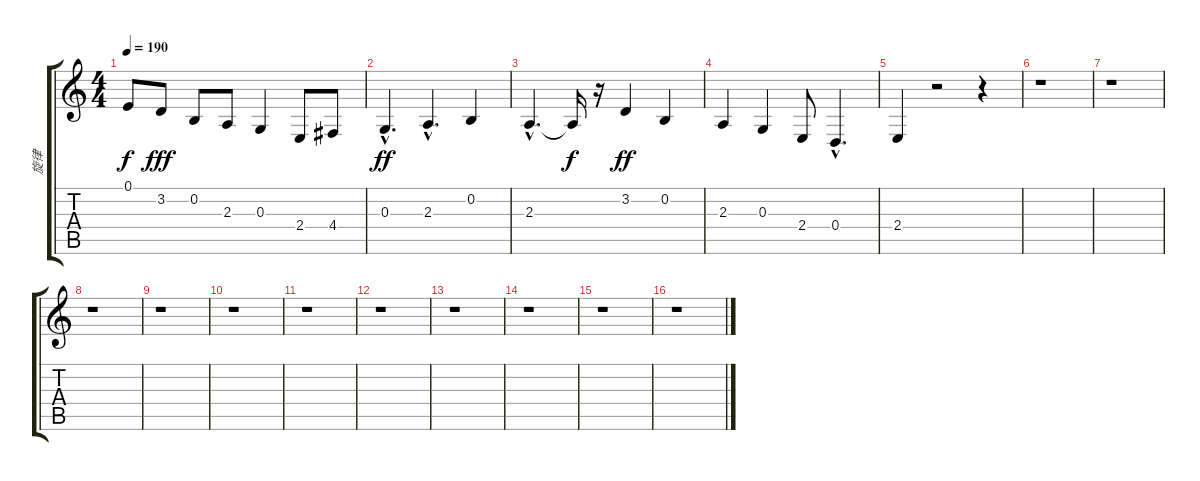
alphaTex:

\track ("旋律" "旋律") {instrument whistle}
\staff {score tabs}
\tuning (E4 B3 G3 D3 A2 E2) {hide}
\ts (4 4)
\tempo 190
\clef g2
\ks c
0.1{t}.8{dy f} 3.2.8{dy fff} 0.2.8 2.3.8 0.3.4 2.4.8 4.4.8 |
0.3{hac}.4{d dy ff} 2.3{hac}.4{d} 0.2.4 |
2.3{hac}.4{d} 2.3{t}.16{dy f} r.16 3.2.4{dy ff} 0.2.4 |
2.3.4 0.3.4 2.4.8 0.4{hac}.4{d} |
2.4.4 r.2 r.4 |
r.1 |
r.1 |
r.1 |
r.1 |
r.1 |
r.1 |
r.1 |
r.1 |
r.1 |
r.1 |
r.1
